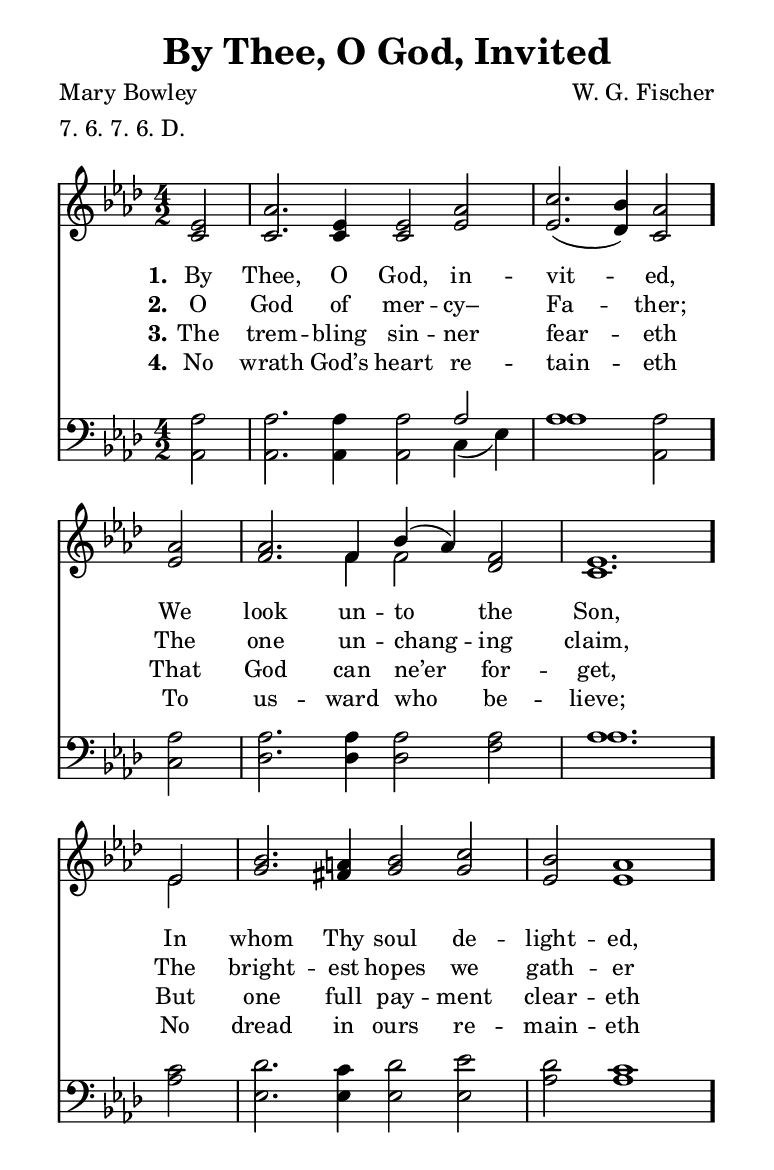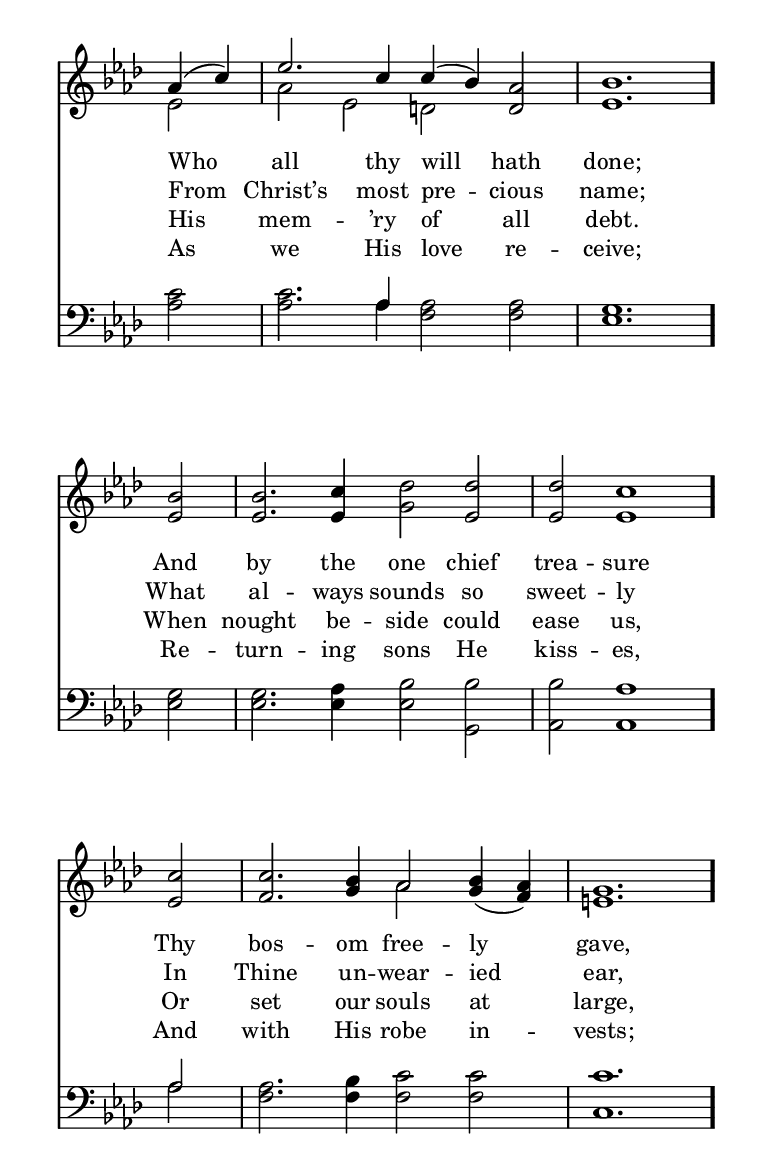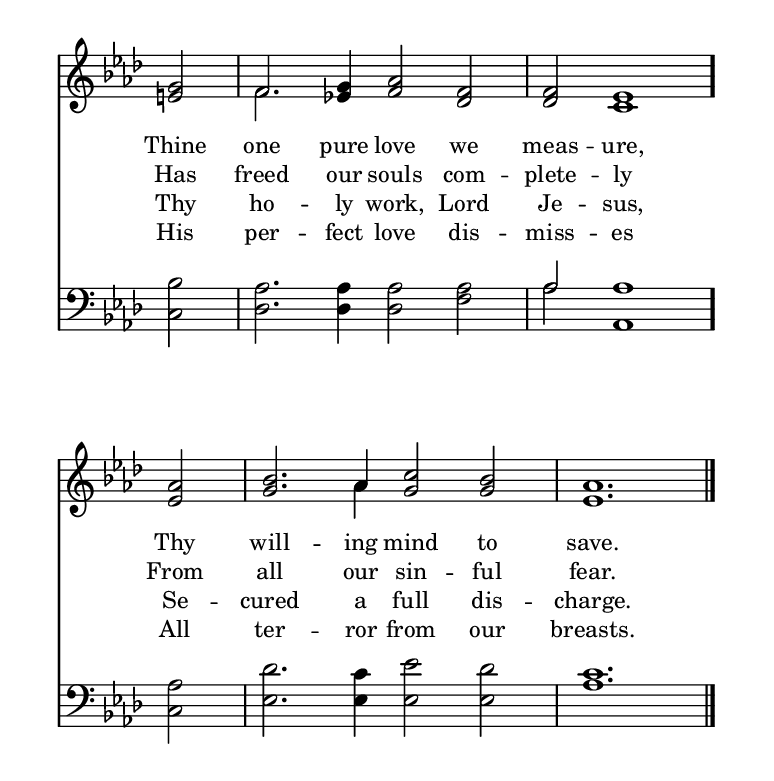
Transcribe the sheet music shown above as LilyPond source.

\include "common/global.ily"
\paper {
  \include "common/paper.ily"
}

\header{
  hymnnumber = "155"
  title = "By Thee, O God, Invited"
  tunename = "Hankey"
  meter = "7. 6. 7. 6. D."
  poet = "Mary Bowley"
  composer = "W. G. Fischer"
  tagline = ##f
}

global = {
  \include "common/overrides.ily"
  \override Staff.TimeSignature.style = #'numbered
  \time 4/2
  \override Score.MetronomeMark.transparent = ##t % hide all fermata changes too
  \tempo 2=80
  \key aes \major
  \partial 2
  \autoBeamOff
}

notesSoprano = {
\global
\relative c' {

  ees2 | aes2. ees4 ees2 aes | c2.( bes4) aes2
  aes2 | aes2. f4 bes( aes) f2 | ees1.
  ees2 | bes'2. a4 bes2 c | bes aes1
  aes4( c) | ees2. c4 c( bes) aes2 | bes1.
  bes2 | bes2. c4 des2 des | des c1
  c2 | c2. bes4 aes2 bes4( aes) | g1.
  g2 | f2. g4 aes2 f | f ees1
  aes2 | bes2. aes4 c2 bes | aes1.

  \bar "|."

}
}

notesAlto = {
\global
\relative e' {

  c2 | c2. c4 c2 ees | ees2.( des4) c2
  ees2 | f2. f4 f2 des2 | c1.
  ees2 | g2. fis4 g2 g | ees ees1
  ees2 | aes ees d d | ees1.
  ees2 | ees2. ees4 g2 ees | ees ees1
  ees2 | f2. g4 aes2 g4( f) | e1.
  e!2 | f2. ees!4 f2 des | des c1
  ees2 | g2. aes4 g2 g | ees1.

}
}

notesTenor = {
\global
\relative a {

  aes2 | aes2. aes4 aes2 aes | aes1 aes2
  aes2 | aes2. aes4 aes2 aes | aes1.
  c2 | des2. c4 des2 ees | des c1
  c2 | c2. aes4 aes2 aes | g1.
  g2 | g2. aes4 bes2 bes | bes aes1
  aes2 | aes2. bes4 c2 c | c1.
  bes2 | aes2. aes4 aes2 aes | aes2 aes1
  aes2 | des2. c4 ees2 des | c1.

}
}

notesBass = {
\global
\relative f,{

  aes2 | aes2. aes4 aes2 c4(ees) | aes1 aes,2
  c2 | des2. des4 des2 f | aes1.
  aes2 | ees2. ees4 ees2 ees | aes2 aes1
  aes2 | aes2. aes4 f2 f | ees1.
  ees2 | ees2. ees4 ees2 g,2 | aes2 aes1
  aes'2 | f2. f4 f2 f | c1.
  c2 | des2. des4 des2 f2 | aes2 aes,1
  c2 | ees2. ees4 ees2 ees | aes1.

}
}

wordsA = \lyricmode {
\set stanza = "1."

By Thee, O God, in -- vit -- ed, \bar "."
We look un -- to the Son, \bar "." \break
In whom Thy soul de -- light -- ed, \bar "."
Who all thy will hath done; \bar "." \break
And by the one chief trea -- sure \bar "."
Thy bos -- om free -- ly gave, \bar "." \break
Thine one pure love we meas -- ure, \bar "."
Thy will -- ing mind to save. \bar "." \break

}

wordsB = \lyricmode {
\set stanza = "2."

O God of mer -- cy– Fa -- ther;
The one un -- chang -- ing claim,
The bright -- est hopes we gath -- er
From Christ’s most pre -- cious name;
What al -- ways sounds so sweet -- ly
In Thine un -- wear -- ied ear,
Has freed our souls com -- plete -- ly
From all our sin -- ful fear.

}

wordsC = \lyricmode {
\set stanza = "3."

The trem -- bling sin -- ner fear -- eth
That God can ne’er for -- get,
But one full pay -- ment clear -- eth
His mem -- ’ry of all debt.
When nought be -- side could ease us,
Or set our souls at large,
Thy ho -- ly work, Lord Je -- sus,
Se -- cured a full dis -- charge.

}

wordsD = \lyricmode {
\set stanza = "4."

No wrath God’s heart re -- tain -- eth
To us -- ward who be -- lieve;
No dread in ours re -- main -- eth
As we His love re -- ceive;
Re -- turn -- ing sons He kiss -- es,
And with His robe in -- vests;
His per -- fect love dis -- miss -- es
All ter -- ror from our breasts.

}

\score {
  \context ChoirStaff <<
    \context Staff = upper <<
      \set Staff.autoBeaming = ##f
      \set ChoirStaff.systemStartDelimiter = #'SystemStartBar
      \set ChoirStaff.printPartCombineTexts = ##f
      \partcombine #'(2 . 9) \notesSoprano \notesAlto
      \context NullVoice = sopranos { \voiceOne << \notesSoprano >> }
      \context NullVoice = altos { \voiceTwo << \notesAlto >> }
      \context Lyrics = one   \lyricsto sopranos \wordsA
      \context Lyrics = two   \lyricsto sopranos \wordsB
      \context Lyrics = three \lyricsto sopranos \wordsC
      \context Lyrics = four  \lyricsto sopranos \wordsD
    >>
    \context Staff = men <<
      \set Staff.autoBeaming = ##f
      \clef bass
      \set ChoirStaff.printPartCombineTexts = ##f
      \partcombine #'(2 . 9) \notesTenor \notesBass
      \context NullVoice = tenors { \voiceOne << \notesTenor >> }
      \context NullVoice = basses { \voiceTwo << \notesBass >> }
    >>
  >>
  \layout {
    \include "common/layout.ily"
  }
  \midi{
    \include "common/midi.ily"
  }
}

\version "2.19.49"  % necessary for upgrading to future LilyPond versions.

% vi:set et ts=2 sw=2 ai nocindent syntax=lilypond:
